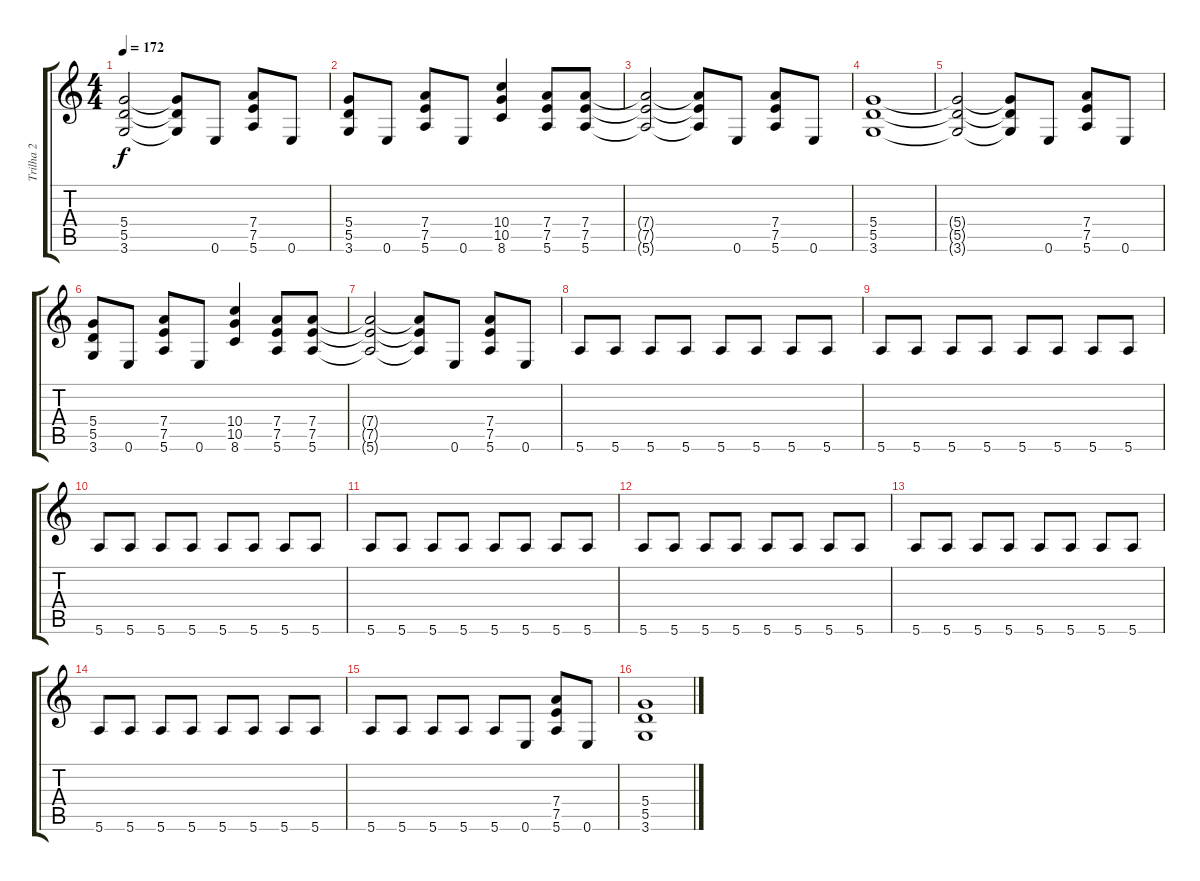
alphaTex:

\track ("Trilha 2" "Trilha 2") {instrument distortionguitar}
\staff {score tabs}
\tuning (E4 B3 G3 D3 A2 E2) {hide}
\ts (4 4)
\tempo 172
\clef g2
\ks c
(5.4{t} 5.5{t} 3.6{t}).2{dy f} (5.4{t} 5.5{t} 3.6{t}).8 0.6.8 (7.4 7.5 5.6).8 0.6.8 |
(5.4 5.5 3.6).8 0.6.8 (7.4 7.5 5.6).8 0.6.8 (10.4 10.5 8.6).4 (7.4 7.5 5.6).8 (7.4 7.5 5.6).8 |
(7.4{t} 7.5{t} 5.6{t}).2 (7.4{t} 7.5{t} 5.6{t}).8 0.6.8 (7.4 7.5 5.6).8 0.6.8 |
(5.4 5.5 3.6).1 |
(5.4{t} 5.5{t} 3.6{t}).2 (5.4{t} 5.5{t} 3.6{t}).8 0.6.8 (7.4 7.5 5.6).8 0.6.8 |
(5.4 5.5 3.6).8 0.6.8 (7.4 7.5 5.6).8 0.6.8 (10.4 10.5 8.6).4 (7.4 7.5 5.6).8 (7.4 7.5 5.6).8 |
(7.4{t} 7.5{t} 5.6{t}).2 (7.4{t} 7.5{t} 5.6{t}).8 0.6.8 (7.4 7.5 5.6).8 0.6.8 |
5.6.8 5.6.8 5.6.8 5.6.8 5.6.8 5.6.8 5.6.8 5.6.8 |
5.6.8 5.6.8 5.6.8 5.6.8 5.6.8 5.6.8 5.6.8 5.6.8 |
5.6.8 5.6.8 5.6.8 5.6.8 5.6.8 5.6.8 5.6.8 5.6.8 |
5.6.8 5.6.8 5.6.8 5.6.8 5.6.8 5.6.8 5.6.8 5.6.8 |
5.6.8 5.6.8 5.6.8 5.6.8 5.6.8 5.6.8 5.6.8 5.6.8 |
5.6.8 5.6.8 5.6.8 5.6.8 5.6.8 5.6.8 5.6.8 5.6.8 |
5.6.8 5.6.8 5.6.8 5.6.8 5.6.8 5.6.8 5.6.8 5.6.8 |
5.6.8 5.6.8 5.6.8 5.6.8 5.6.8 0.6.8 (7.4 7.5 5.6).8 0.6.8 |
(5.4 5.5 3.6).1
